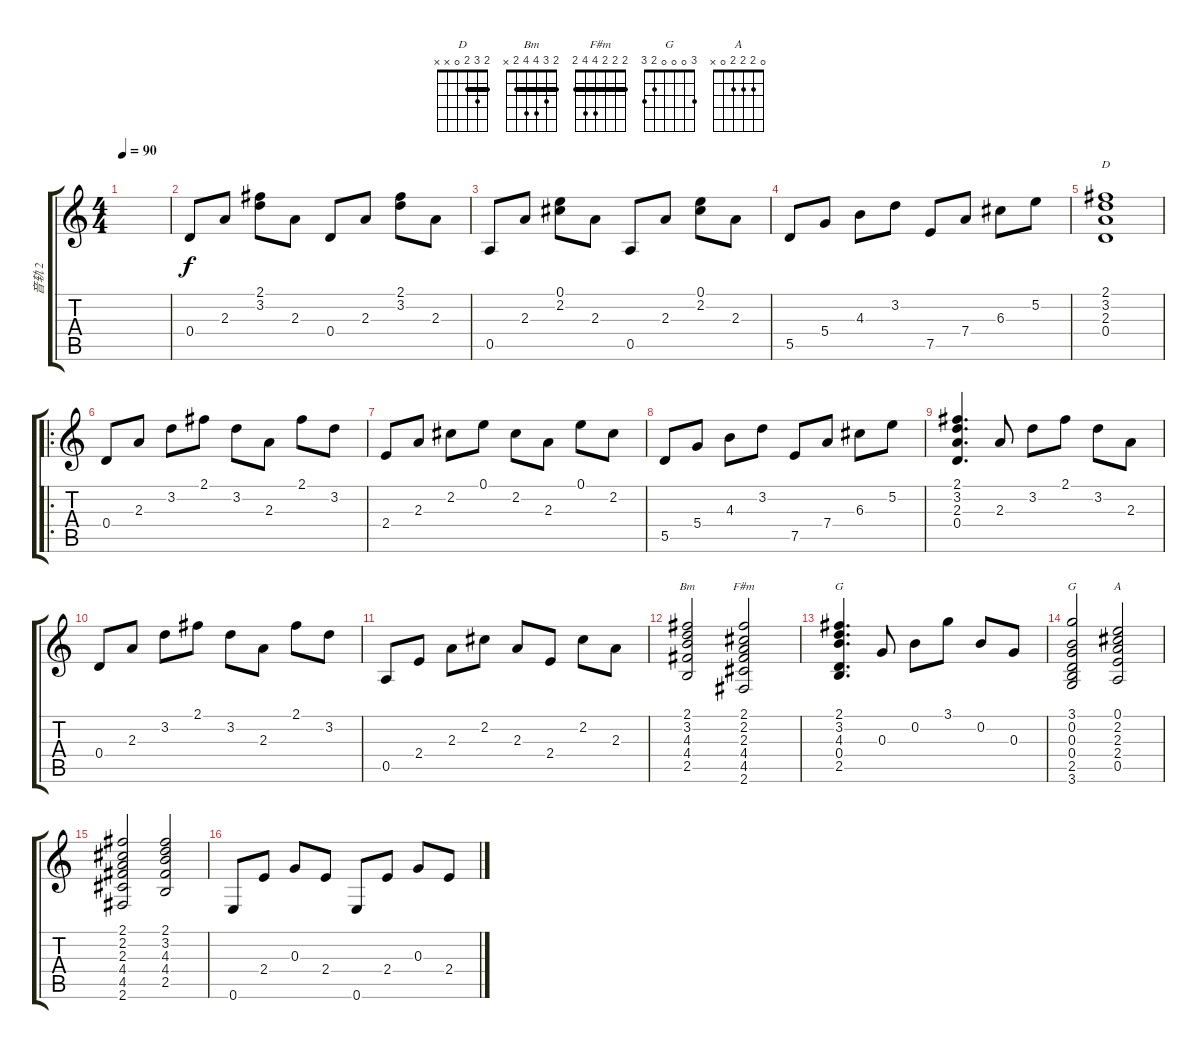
\track ("音轨 2" "音轨 2") {instrument acousticguitarsteel}
\staff {score tabs}
\tuning (E4 B3 G3 D3 A2 E2) {hide}
\chord ("D" 2 3 2 0 x x) {barre 2}
\chord ("Bm" 2 3 4 4 2 x) {barre 2}
\chord ("F#m" 2 2 2 4 4 2) {barre 2}
\chord ("G" 3 3 4 5 5 3) {barre 3}
\chord ("G" 3 0 0 0 2 3)
\chord ("A" 0 2 2 2 0 x)
\ts (4 4)
\tempo 90
\clef g2
\ks c
|
0.4.8{txt ""} 2.3.8 (2.1 3.2).8 2.3.8 0.4.8 2.3.8 (2.1 3.2).8 2.3.8 |
0.5.8 2.3.8 (0.1 2.2).8 2.3.8 0.5.8 2.3.8 (0.1 2.2).8 2.3.8 |
5.5.8 5.4.8 4.3.8 3.2.8 7.5.8 7.4.8 6.3.8 5.2.8 |
(2.1 3.2 2.3 0.4).1{ch "D"} |
\ro
0.4.8 2.3.8 3.2.8 2.1.8 3.2.8 2.3.8 2.1.8 3.2.8 |
2.4.8 2.3.8 2.2.8 0.1.8 2.2.8 2.3.8 0.1.8 2.2.8 |
5.5.8 5.4.8 4.3.8 3.2.8 7.5.8 7.4.8 6.3.8 5.2.8 |
(2.1 3.2 2.3 0.4).4{d} 2.3.8 3.2.8 2.1.8 3.2.8 2.3.8 |
0.4.8 2.3.8 3.2.8 2.1.8 3.2.8 2.3.8 2.1.8 3.2.8 |
0.5.8 2.4.8 2.3.8 2.2.8 2.3.8 2.4.8 2.2.8 2.3.8 |
(2.1 3.2 4.3 4.4 2.5).2{ch "Bm"} (2.1 2.2 2.3 4.4 4.5 2.6).2{ch "F#m"} |
(2.1 3.2 4.3 0.4 2.5).4{d ch "G"} 0.3.8 0.2.8 3.1.8 0.2.8 0.3.8 |
(3.1 0.2 0.3 0.4 2.5 3.6).2{ch "G"} (0.1 2.2 2.3 2.4 0.5).2{ch "A"} |
(2.1 2.2 2.3 4.4 4.5 2.6).2 (2.1 3.2 4.3 4.4 2.5).2 |
0.6.8 2.4.8 0.3.8 2.4.8 0.6.8 2.4.8 0.3.8 2.4.8
